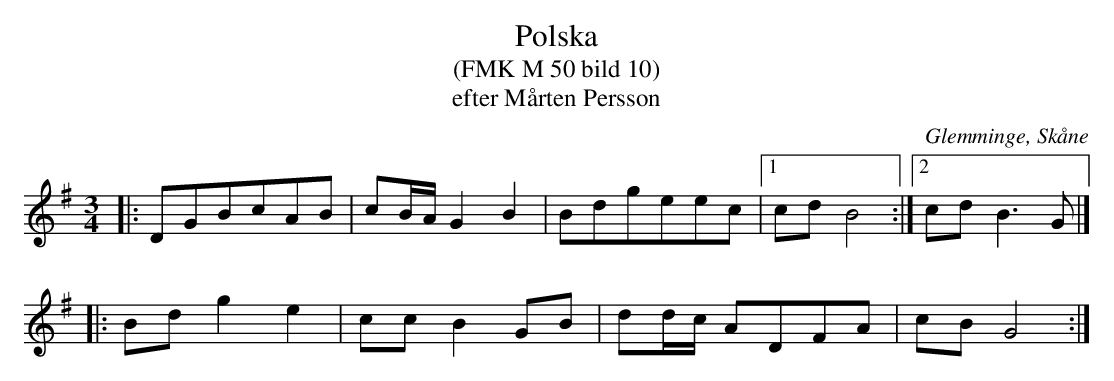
X:1
T:Polska
T:(FMK M 50 bild 10)
T:efter Mårten Persson
O:Glemminge, Skåne
M:3/4
L:1/8
Q:108
K:G
|: DGBcAB | cB/A/ G2 B2 | Bdgeec |1 cd B4 :|2 cd B3 G |]
|: Bd g2 e2 | cc B2 GB | dd/c/ ADFA | cB G4 :|
